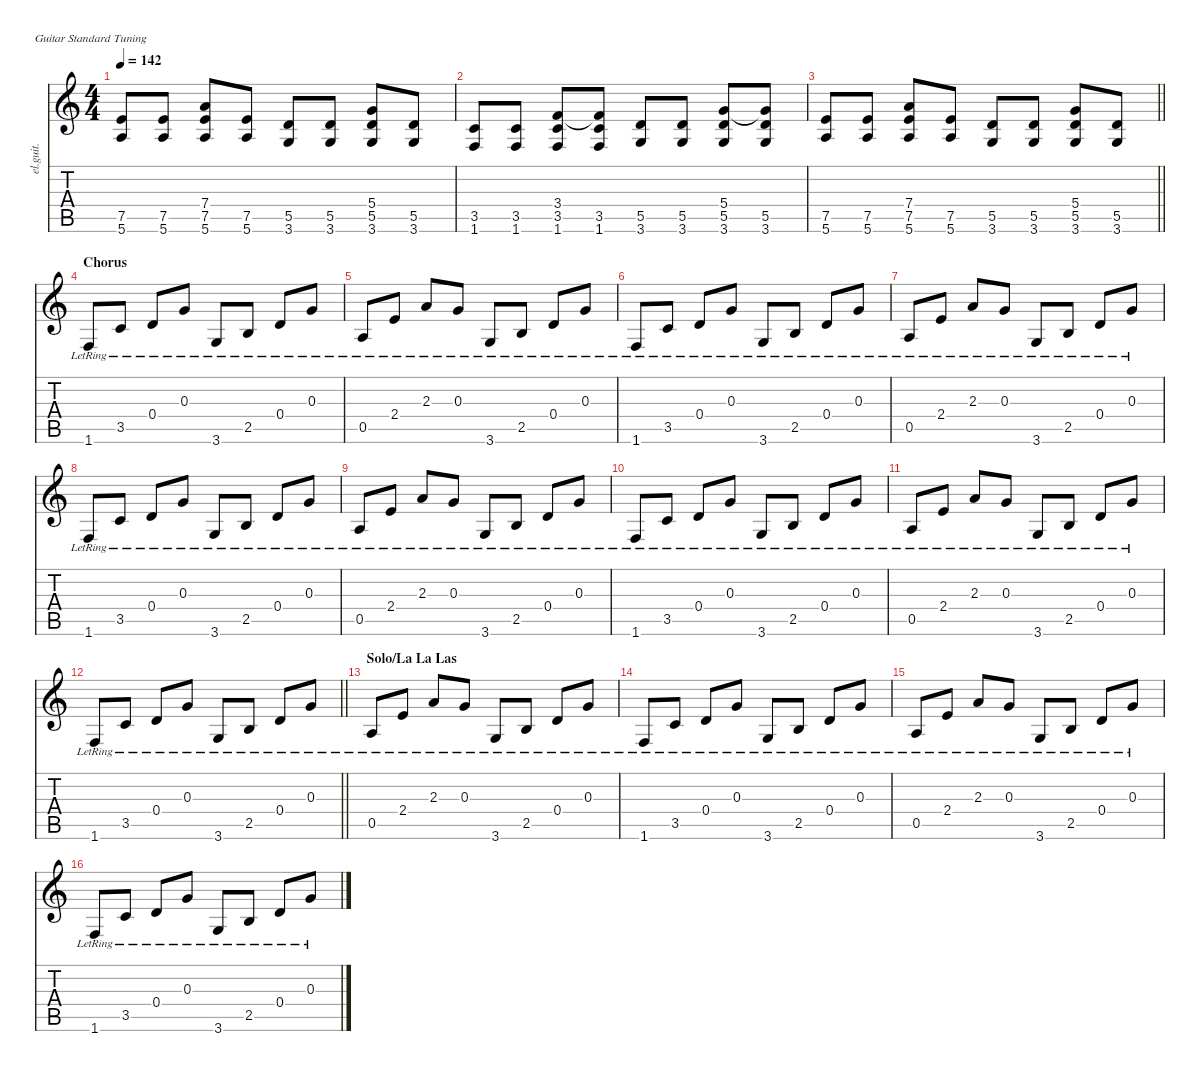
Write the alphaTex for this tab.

\defaultSystemsLayout 4
\hideDynamics
\bracketExtendMode nobrackets
\otherSystemsTrackNameOrientation horizontal
\track ("Guitar 1" "el.guit.") {defaultSystemsLayout 8 instrument electricguitarclean}
\staff {score tabs}
\tuning (E4 B3 G3 D3 A2 E2)
\ts (4 4)
\tempo 142
\clef g2
\ks c
(7.5 5.6).8{dy f beam Up} (7.5 5.6).8{beam Up} (7.4 7.5 5.6).8{beam Up} (7.5 5.6).8{beam Up} (5.5 3.6).8{beam Up} (5.5 3.6).8{beam Up} (5.4 5.5 3.6).8{beam Up} (5.5 3.6).8{beam Up} |
(3.5 1.6).8{beam Up} (3.5 1.6).8{beam Up} (3.4 3.5 1.6).8{beam Up} (3.4{t} 3.5 1.6).8{beam Up} (5.5 3.6).8{beam Up} (5.5 3.6).8{beam Up} (5.4 5.5 3.6).8{beam Up} (5.4{t} 5.5 3.6).8{beam Up} |
\barLineRight lightlight
(7.5 5.6).8{beam Up} (7.5 5.6).8{beam Up} (7.4 7.5 5.6).8{beam Up} (7.5 5.6).8{beam Up} (5.5 3.6).8{beam Up} (5.5 3.6).8{beam Up} (5.4 5.5 3.6).8{beam Up} (5.5 3.6).8{beam Up} |
\section ("" "Chorus")
1.6{lr}.8{beam Up} 3.5{lr}.8{beam Up} 0.4{lr}.8{beam Up} 0.3{lr}.8{beam Up} 3.6{lr}.8{beam Up} 2.5{lr}.8{beam Up} 0.4{lr}.8{beam Up} 0.3{lr}.8{beam Up} |
0.5{lr}.8{beam Up} 2.4{lr}.8{beam Up} 2.3{lr}.8{beam Up} 0.3{lr}.8{beam Up} 3.6{lr}.8{beam Up} 2.5{lr}.8{beam Up} 0.4{lr}.8{beam Up} 0.3{lr}.8{beam Up} |
1.6{lr}.8{beam Up} 3.5{lr}.8{beam Up} 0.4{lr}.8{beam Up} 0.3{lr}.8{beam Up} 3.6{lr}.8{beam Up} 2.5{lr}.8{beam Up} 0.4{lr}.8{beam Up} 0.3{lr}.8{beam Up} |
0.5{lr}.8{beam Up} 2.4{lr}.8{beam Up} 2.3{lr}.8{beam Up} 0.3{lr}.8{beam Up} 3.6{lr}.8{beam Up} 2.5{lr}.8{beam Up} 0.4{lr}.8{beam Up} 0.3{lr}.8{beam Up} |
1.6{lr}.8{beam Up} 3.5{lr}.8{beam Up} 0.4{lr}.8{beam Up} 0.3{lr}.8{beam Up} 3.6{lr}.8{beam Up} 2.5{lr}.8{beam Up} 0.4{lr}.8{beam Up} 0.3{lr}.8{beam Up} |
0.5{lr}.8{beam Up} 2.4{lr}.8{beam Up} 2.3{lr}.8{beam Up} 0.3{lr}.8{beam Up} 3.6{lr}.8{beam Up} 2.5{lr}.8{beam Up} 0.4{lr}.8{beam Up} 0.3{lr}.8{beam Up} |
1.6{lr}.8{beam Up} 3.5{lr}.8{beam Up} 0.4{lr}.8{beam Up} 0.3{lr}.8{beam Up} 3.6{lr}.8{beam Up} 2.5{lr}.8{beam Up} 0.4{lr}.8{beam Up} 0.3{lr}.8{beam Up} |
0.5{lr}.8{beam Up} 2.4{lr}.8{beam Up} 2.3{lr}.8{beam Up} 0.3{lr}.8{beam Up} 3.6{lr}.8{beam Up} 2.5{lr}.8{beam Up} 0.4{lr}.8{beam Up} 0.3{lr}.8{beam Up} |
\barLineRight lightlight
1.6{lr}.8{beam Up} 3.5{lr}.8{beam Up} 0.4{lr}.8{beam Up} 0.3{lr}.8{beam Up} 3.6{lr}.8{beam Up} 2.5{lr}.8{beam Up} 0.4{lr}.8{beam Up} 0.3{lr}.8{beam Up} |
\section ("" "Solo/La La Las")
0.5{lr}.8{beam Up} 2.4{lr}.8{beam Up} 2.3{lr}.8{beam Up} 0.3{lr}.8{beam Up} 3.6{lr}.8{beam Up} 2.5{lr}.8{beam Up} 0.4{lr}.8{beam Up} 0.3{lr}.8{beam Up} |
1.6{lr}.8{beam Up} 3.5{lr}.8{beam Up} 0.4{lr}.8{beam Up} 0.3{lr}.8{beam Up} 3.6{lr}.8{beam Up} 2.5{lr}.8{beam Up} 0.4{lr}.8{beam Up} 0.3{lr}.8{beam Up} |
0.5{lr}.8{beam Up} 2.4{lr}.8{beam Up} 2.3{lr}.8{beam Up} 0.3{lr}.8{beam Up} 3.6{lr}.8{beam Up} 2.5{lr}.8{beam Up} 0.4{lr}.8{beam Up} 0.3{lr}.8{beam Up} |
1.6{lr}.8{beam Up} 3.5{lr}.8{beam Up} 0.4{lr}.8{beam Up} 0.3{lr}.8{beam Up} 3.6{lr}.8{beam Up} 2.5{lr}.8{beam Up} 0.4{lr}.8{beam Up} 0.3{lr}.8{beam Up}
